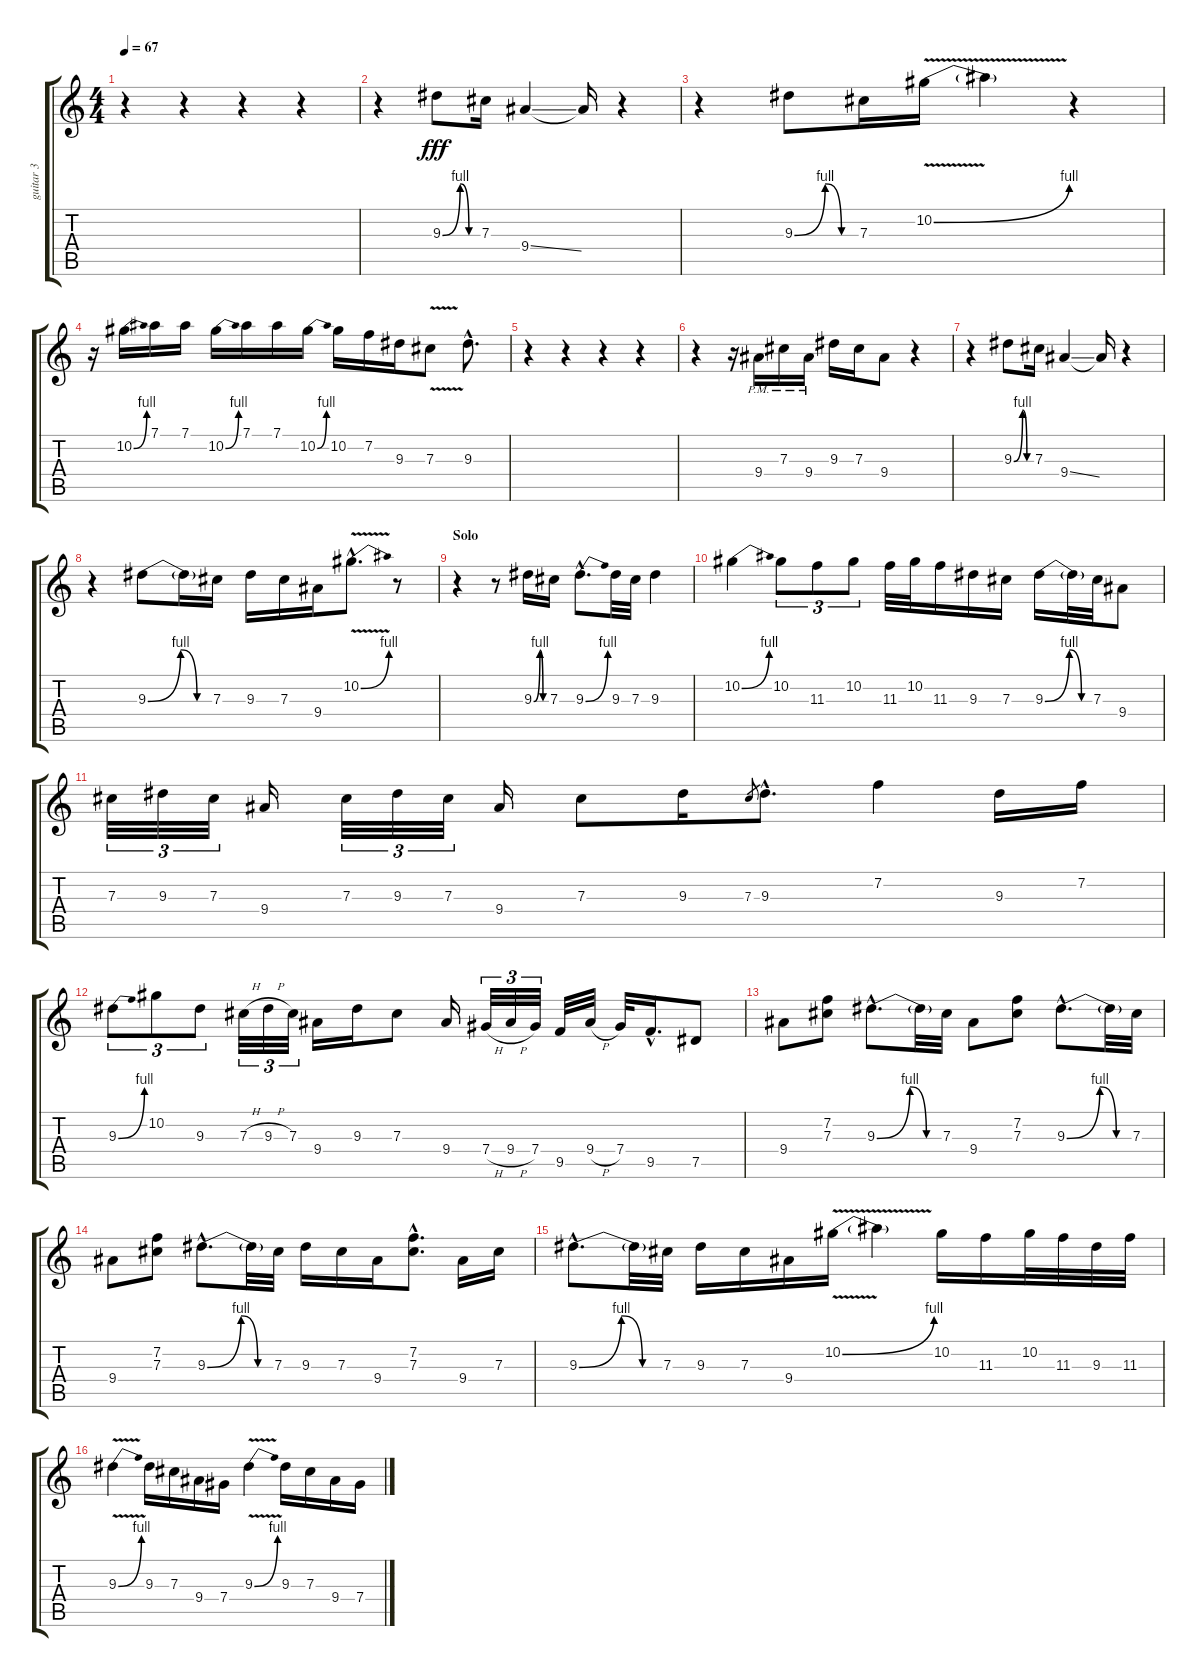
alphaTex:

\track ("guitar 3" "guitar 3") {instrument overdrivenguitar}
\staff {score tabs}
\tuning (Eb4 Bb3 Gb3 Db3 Ab2 Db2) {hide}
\ts (4 4)
\tempo 67
\clef g2
\ks c
r.4{dy fff} r.4 r.4 r.4 |
r.4 9.3{be (custom 0 0 30 4 45 0 60 0)}.8 7.3.16 9.4{ss}.4 9.4{t}.16 r.4 |
r.4 9.3{be (custom 0 0 30 4 46 0 60 0)}.8 7.3.16 10.2{be (bend 0 0 60 4) v}.16 10.2{t}.4 r.4 |
r.16 10.2{be (bend 0 0 60 4)}.16 7.1.16 7.1.16 10.2{be (bend 0 0 60 4)}.16 7.1.16 7.1.16 10.2{be (bend 0 0 60 4)}.16 10.2.16 7.2.16 9.3.16 7.3{v}.8 9.3{hac}.8{d} |
r.4 r.4 r.4 r.4 |
r.4 r.16 9.4{pm}.16 7.3{pm}.16 9.4{pm}.16 9.3.16 7.3.16 9.4.8 r.4 |
r.4 9.3{be (custom 0 0 30 4 45 0 60 0)}.8 7.3.16 9.4{ss}.4 9.4{t}.16 r.4 |
r.4 9.3{be (custom 0 0 30 4 45 0 60 0)}.8 9.3{t}.16 7.3.16 9.3.16 7.3.16 9.4.16 10.2{be (bend 0 0 60 4) v hac}.8{d} r.8 |
\section ("" "Solo")
r.4 r.8 9.3{be (custom 0 0 30 4 45 0 60 0)}.16 7.3.16 9.3{be (bend 0 0 60 4) hac}.8{d} 9.3.32 7.3.32 9.3.4 |
10.2{be (bend 0 0 60 4)}.4 10.2.8{tu (3 2)} 11.3.8{tu (3 2)} 10.2.8{tu (3 2)} 11.3.32 10.2.32 11.3.16 9.3.16 7.3.16 9.3{be (custom 0 0 30 4 45 0 60 0)}.16 9.3{t}.32 7.3.32 9.4.8 |
7.3.32{tu (3 2)} 9.3.32{tu (3 2)} 7.3.32{tu (3 2)} 9.4.16 7.3.32{tu (3 2)} 9.3.32{tu (3 2)} 7.3.32{tu (3 2)} 9.4.16 7.3.8 9.3.16 7.3.8{gr} 9.3{hac}.8{d} 7.2.4 9.3.16 7.2.16 |
9.3{be (bend 0 0 60 4)}.8{tu (3 2)} 10.2.8{tu (3 2)} 9.3.8{tu (3 2)} 7.3{h}.32{tu (3 2)} 9.3{h}.32{tu (3 2)} 7.3.32{tu (3 2)} 9.4.16 9.3.16 7.3.8 9.4.16 7.4{h}.32{tu (3 2)} 9.4{h}.32{tu (3 2)} 7.4.32{tu (3 2)} 9.5.32 9.4{h}.32 7.4.32 9.5{hac}.16{d} 7.5.8 |
9.4.8 (7.2 7.3).8 9.3{be (custom 0 0 30 4 45 0 60 0) hac}.8{d} 9.3{t}.32 7.3.32 9.4.8 (7.2 7.3).8 9.3{be (custom 0 0 30 4 45 0 60 0) hac}.8{d} 9.3{t}.32 7.3.32 |
9.4.8 (7.2 7.3).8 9.3{be (custom 0 0 30 4 45 0 60 0) hac}.8{d} 9.3{t}.32 7.3.32 9.3.16 7.3.16 9.4.16 (7.2{hac} 7.3{hac}).8{d} 9.4.16 7.3.16 |
9.3{be (custom 0 0 30 4 45 0 60 0) hac}.8{d} 9.3{t}.32 7.3.32 9.3.16 7.3.16 9.4.16 10.2{be (bend 0 0 60 4) v}.16 10.2{t}.4 10.2.16 11.3.16 10.2.32 11.3.32 9.3.32 11.3.32 |
9.3{be (bend 0 0 60 4) v}.4 9.3.16 7.3.16 9.4.16 7.4.16 9.3{be (bend 0 0 60 4) v}.4 9.3.16 7.3.16 9.4.16 7.4.16
